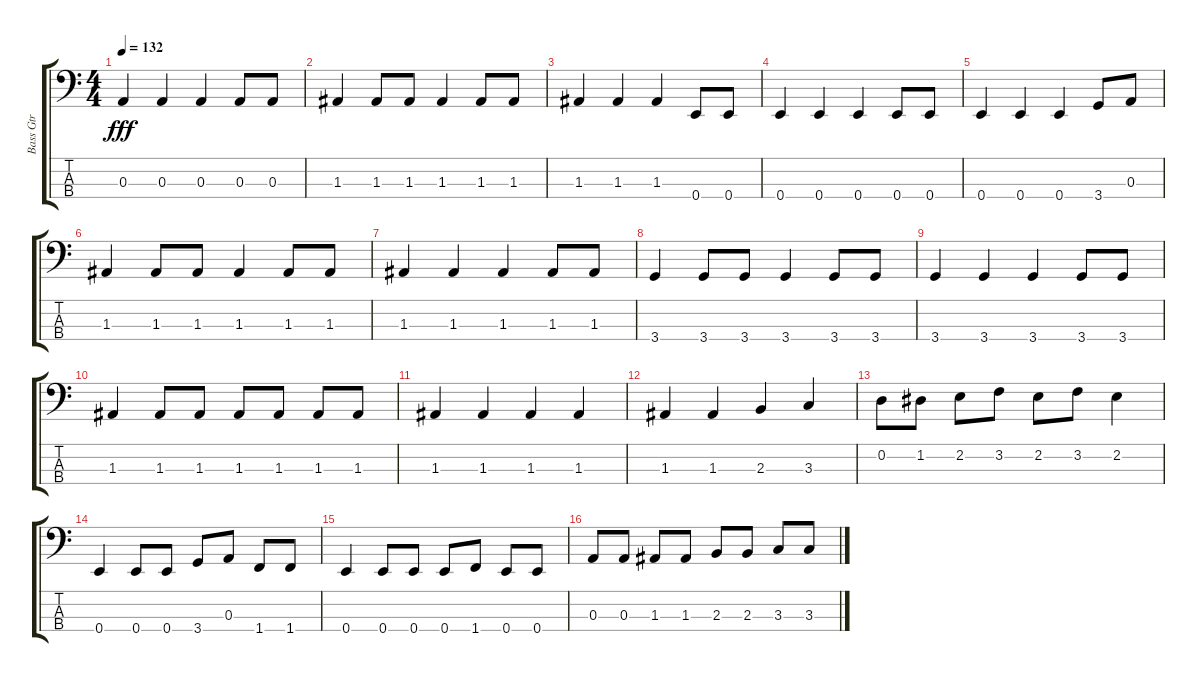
\track ("Bass Gtr" "Bass Gtr") {instrument electricbasspick}
\staff {score tabs}
\tuning (G2 D2 A1 E1) {hide}
\ts (4 4)
\tempo 132
\clef f4
\ks c
0.3.4{dy fff} 0.3.4 0.3.4 0.3.8 0.3.8 |
1.3.4 1.3.8 1.3.8 1.3.4 1.3.8 1.3.8 |
1.3.4 1.3.4 1.3.4 0.4.8 0.4.8 |
0.4.4 0.4.4 0.4.4 0.4.8 0.4.8 |
0.4.4 0.4.4 0.4.4 3.4.8 0.3.8 |
1.3.4 1.3.8 1.3.8 1.3.4 1.3.8 1.3.8 |
1.3.4 1.3.4 1.3.4 1.3.8 1.3.8 |
3.4.4 3.4.8 3.4.8 3.4.4 3.4.8 3.4.8 |
3.4.4 3.4.4 3.4.4 3.4.8 3.4.8 |
1.3.4 1.3.8 1.3.8 1.3.8 1.3.8 1.3.8 1.3.8 |
1.3.4 1.3.4 1.3.4 1.3.4 |
1.3.4 1.3.4 2.3.4 3.3.4 |
0.2.8 1.2.8 2.2.8 3.2.8 2.2.8 3.2.8 2.2.4 |
0.4.4 0.4.8 0.4.8 3.4.8 0.3.8 1.4.8 1.4.8 |
0.4.4 0.4.8 0.4.8 0.4.8 1.4.8 0.4.8 0.4.8 |
0.3.8 0.3.8 1.3.8 1.3.8 2.3.8 2.3.8 3.3.8 3.3.8
